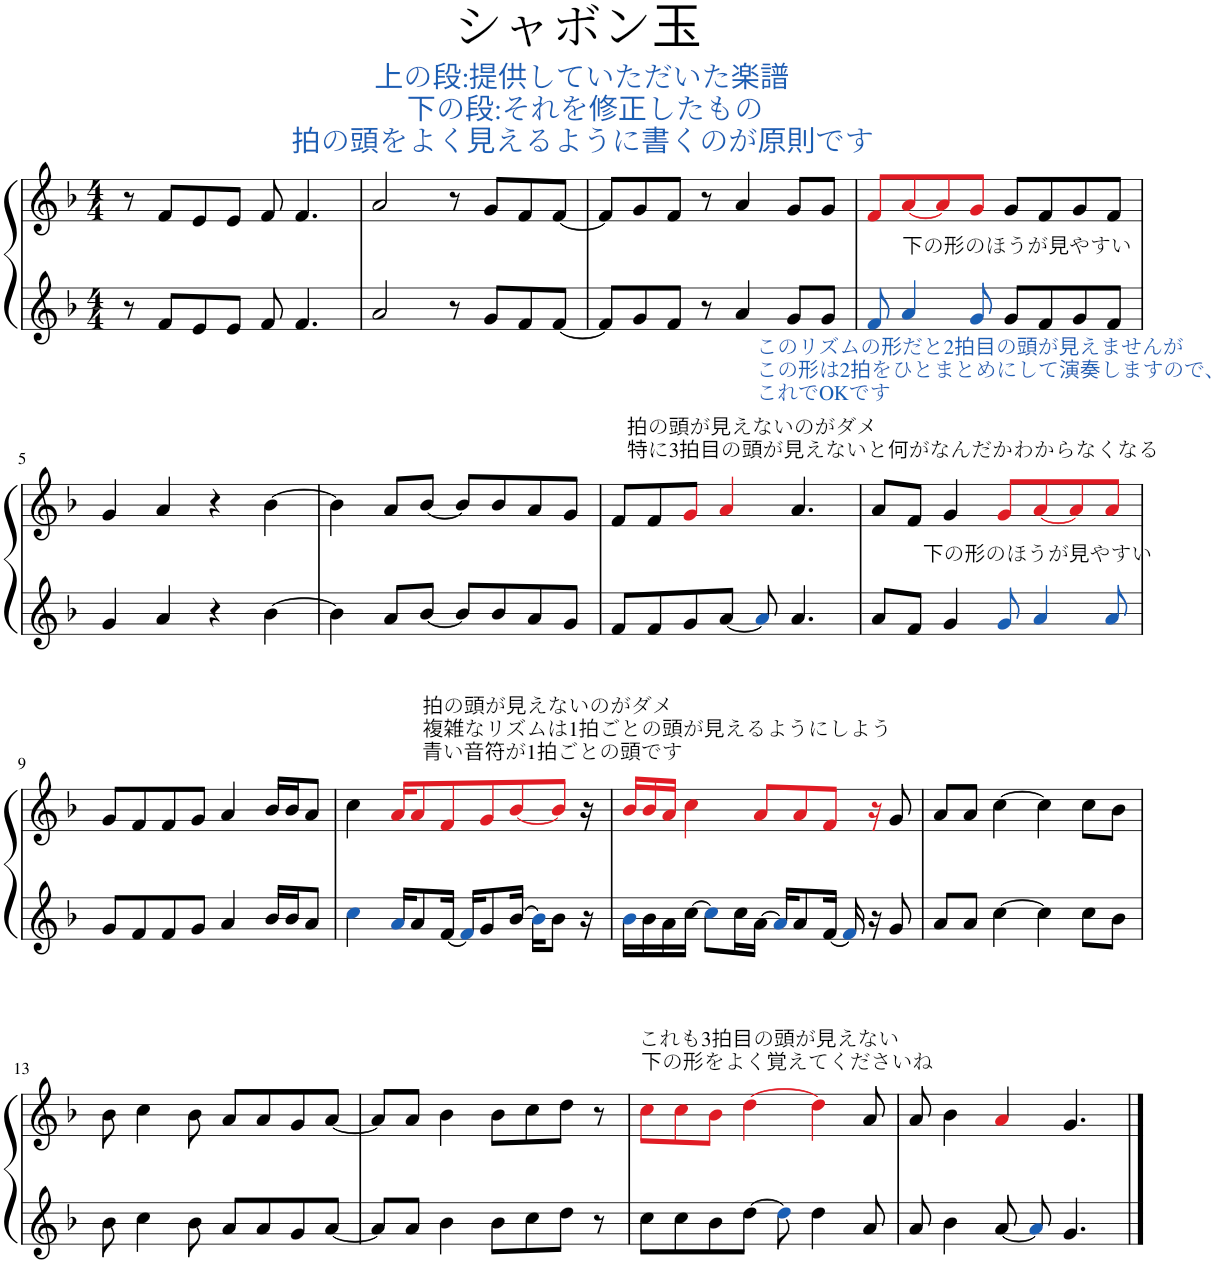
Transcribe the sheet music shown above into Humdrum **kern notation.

**kern	**kern
*part1	*part1
*staff2	*staff1
*I"ピアノ	*
*clefG2	*clefG2
*k[b-]	*k[b-]
*M4/4	*M4/4
=1	=1
8r	8r
8f/L	8f/L
8e/	8e/
8e/J	8e/J
8f/	8f/
4.f/	4.f/
=2	=2
2a/	2a/
8r	8r
8g/L	8g/L
8f/	8f/
[8f/J	[8f/J
=3	=3
8f/L]	8f/L]
8g/	8g/
8f/J	8f/J
8r	8r
4a/	4a/
8g/L	8g/L
8g/J	8g/J
=4	=4
!	!LO:TX:b:color=#1A5FB4:t=このリズムの形だと2拍目の頭が見えませんが
!	!LO:TX:b:t=この形は2拍をひとまとめにして演奏しますので、
!	!LO:TX:b:t=これでOKです
8fi/	8fj/L
!	!LO:TX:b:t=下の形のほうが見やすい
4ai/	[8aj/
.	8aj/]
8gi/	8gj/J
8g/L	8g/L
8f/	8f/
8g/	8g/
8f/J	8f/J
!!LO:LB:g=z
=5	=5
4g/	4g/
4a/	4a/
4r	4r
[4b-\	[4b-\
=6	=6
4b-\]	4b-\]
8a/L	8a/L
[8b-/J	[8b-/J
8b-/L]	8b-/L]
8b-/	8b-/
8a/	8a/
8g/J	8g/J
=7	=7
8f/L	8f/L
8f/	8f/
!	!LO:TX:a:t=拍の頭が見えないのがダメ
!	!LO:TX:a:t=特に3拍目の頭が見えないと何がなんだかわからなくなる
8g/	8gj/J
[8a/J	4aj/
8ai/]	.
4.a/	4.a/
=8	=8
8a/L	8a/L
8f/J	8f/J
4g/	4g/
!	!LO:TX:b:t=下の形のほうが見やすい
8gi/	8gj/L
4ai/	[8aj/
.	8aj/]
8ai/	8aj/J
!!LO:LB:g=z
=9	=9
8g/L	8g/L
8f/	8f/
8f/	8f/
8g/J	8g/J
4a/	4a/
16b-/LL	16b-/LL
16b-/J	16b-/J
8a/J	8a/J
=10	=10
4cci\	4cc\
!	!LO:TX:a:t=拍の頭が見えないのがダメ
!	!LO:TX:a:t=複雑なリズムは1拍ごとの頭が見えるようにしよう
!	!LO:TX:a:t=青い音符が1拍ごとの頭です
16ai/KL	16aj/KL
8a/	8aj/
[16f/Jk	8fj/
16fi/KL]	.
8g/	8gj/
[16b-/Jk	[8b-j/
16b-i\KL]	.
8b-\J	8b-j/J]
16r	16r
=11	=11
16b-i\LL	16b-j/LL
16b-\	16b-j/
16a\	16aj/JJ
[16cc\JJ	4ccj\
8cci\L]	.
16cc\L	.
[16a\JJ	8aj/L
16ai/KL]	.
8a/	8aj/
[16f/Jk	8fj/J
16fi/]	.
16r	16r
8g/	8g/
=12	=12
8a/L	8a/L
8a/J	8a/J
[4cc\	[4cc\
4cc\]	4cc\]
8cc\L	8cc\L
8b-\J	8b-\J
!!LO:LB:g=z
=13	=13
8b-\	8b-\
4cc\	4cc\
8b-\	8b-\
8a/L	8a/L
8a/	8a/
8g/	8g/
[8a/J	[8a/J
=14	=14
8a/L]	8a/L]
8a/J	8a/J
4b-\	4b-\
8b-\L	8b-\L
8cc\	8cc\
8dd\J	8dd\J
8r	8r
=15	=15
8cc\L	8ccj\L
8cc\	8ccj\
8b-\	8b-j\J
!	!LO:TX:a:t=これも3拍目の頭が見えない
!	!LO:TX:a:t=下の形をよく覚えてくださいね
[8dd\J	[4ddj\
8ddi\]	.
4dd\	4ddj\]
8a/	8a/
=16	=16
8a/	8a/
4b-\	4b-\
[8a/	4aj/
8ai/]	.
4.g/	4.g/
==	==
*-	*-
